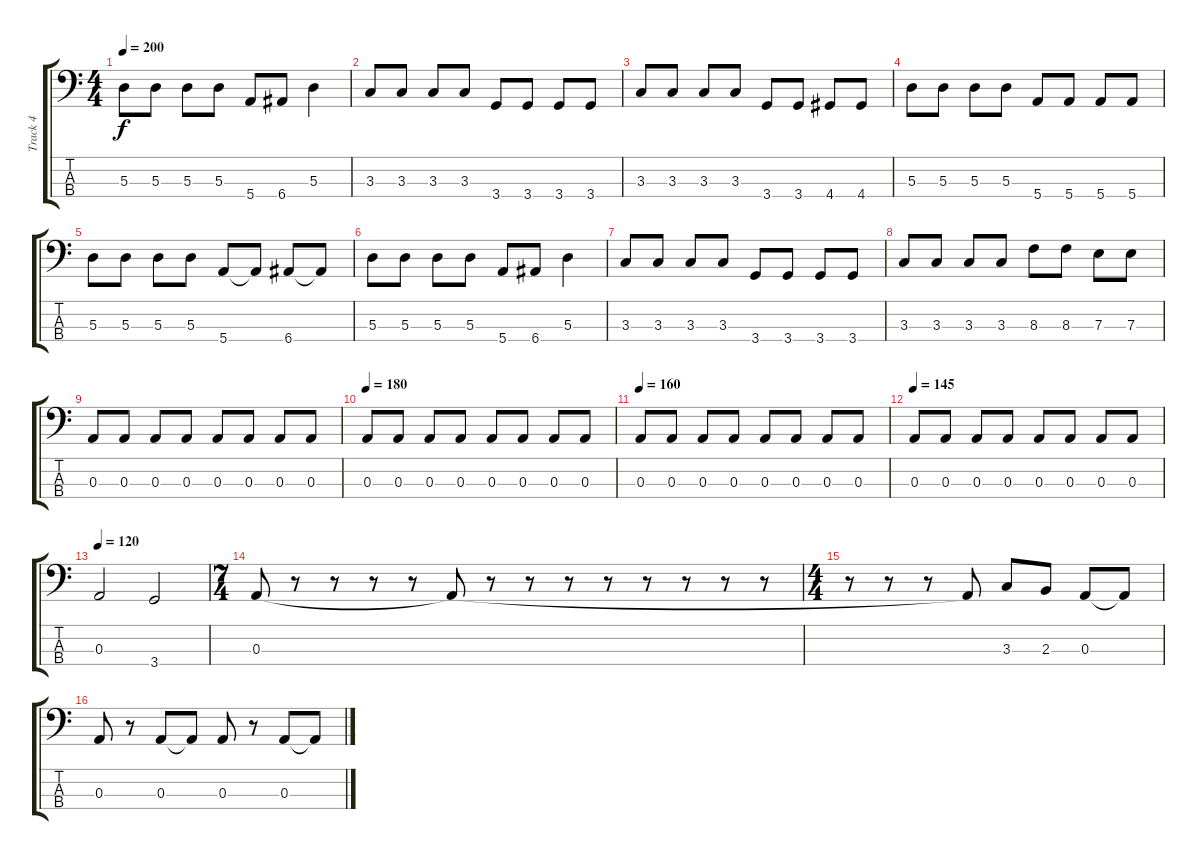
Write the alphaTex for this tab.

\track ("Track 4" "Track 4") {instrument electricbassfinger}
\staff {score tabs}
\tuning (G2 D2 A1 E1) {hide}
\ts (4 4)
\tempo 200
\clef f4
\ks c
5.3.8{dy f} 5.3.8 5.3.8 5.3.8 5.4.8 6.4.8 5.3.4 |
3.3.8 3.3.8 3.3.8 3.3.8 3.4.8 3.4.8 3.4.8 3.4.8 |
3.3.8 3.3.8 3.3.8 3.3.8 3.4.8 3.4.8 4.4.8 4.4.8 |
5.3.8 5.3.8 5.3.8 5.3.8 5.4.8 5.4.8 5.4.8 5.4.8 |
5.3.8 5.3.8 5.3.8 5.3.8 5.4.8 5.4{t}.8 6.4.8 6.4{t}.8 |
5.3.8 5.3.8 5.3.8 5.3.8 5.4.8 6.4.8 5.3.4 |
3.3.8 3.3.8 3.3.8 3.3.8 3.4.8 3.4.8 3.4.8 3.4.8 |
3.3.8 3.3.8 3.3.8 3.3.8 8.3.8 8.3.8 7.3.8 7.3.8 |
0.3.8 0.3.8 0.3.8 0.3.8 0.3.8 0.3.8 0.3.8 0.3.8 |
\tempo 180
0.3.8 0.3.8 0.3.8 0.3.8 0.3.8 0.3.8 0.3.8 0.3.8 |
\tempo 160
0.3.8 0.3.8 0.3.8 0.3.8 0.3.8 0.3.8 0.3.8 0.3.8 |
\tempo 145
0.3.8 0.3.8 0.3.8 0.3.8 0.3.8 0.3.8 0.3.8 0.3.8 |
\tempo 120
0.3.2 3.4.2 |
\ts (7 4)
0.3.8 r.8 r.8 r.8 r.8 0.3{t}.8 r.8 r.8 r.8 r.8 r.8 r.8 r.8 r.8 |
\ts (4 4)
r.8 r.8 r.8 0.3{t}.8 3.3.8 2.3.8 0.3.8 0.3{t}.8 |
0.3.8 r.8 0.3.8 0.3{t}.8 0.3.8 r.8 0.3.8 0.3{t}.8
